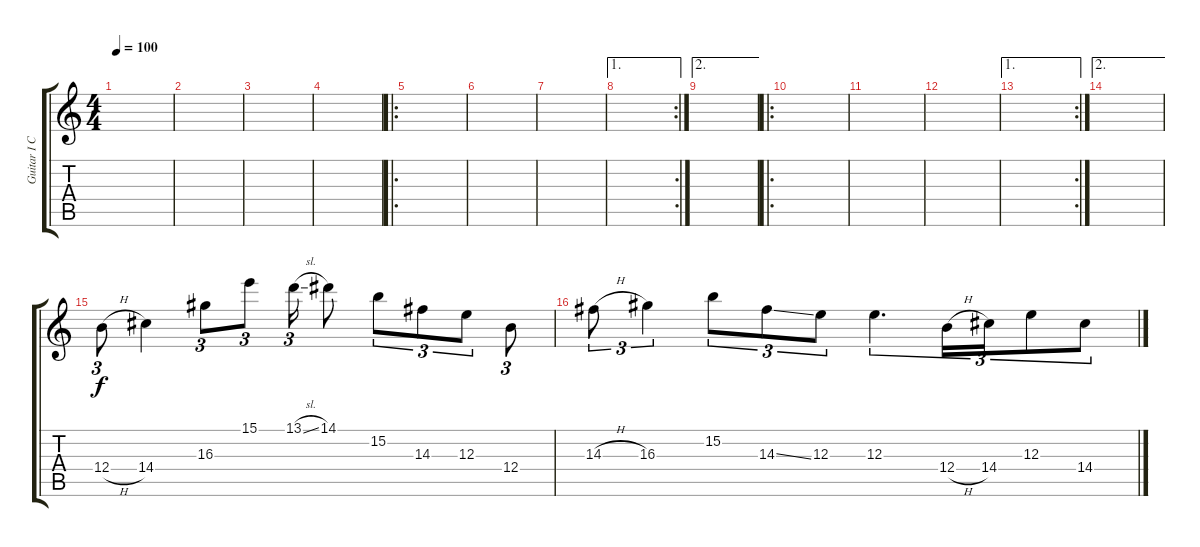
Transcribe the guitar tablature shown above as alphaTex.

\track ("Guitar I Clean" "Guitar I C") {instrument electricguitarjazz}
\staff {score tabs}
\tuning (Db4 Ab3 E3 B2 Gb2 Db2) {hide}
\ts (4 4)
\tempo 100
\clef g2
\ks c
|
|
|
|
\ro
|
|
|
\ae 1
\rc 2
|
\ae 2
|
\ro
|
|
|
\ae 1
\rc 2
|
\ae 2
|
12.4{h}.8{tu (3 2)} 14.4.4 16.3.8{tu (3 2)} 15.1.8{tu (3 2)} 13.1{sl}.16{tu (3 2)} 14.1.8 15.2.8{tu (3 2)} 14.3.8{tu (3 2)} 12.3.8{tu (3 2)} 12.4.8{tu (3 2)} |
14.3{h}.8{tu (3 2)} 16.3.4{tu (3 2)} 15.2.8{tu (3 2)} 14.3{ss}.8{tu (3 2)} 12.3.8{tu (3 2)} 12.3.4{d tu (3 2)} 12.4{h}.16{tu (3 2)} 14.4.16{tu (3 2)} 12.3.8{tu (3 2)} 14.4.8{tu (3 2)}
